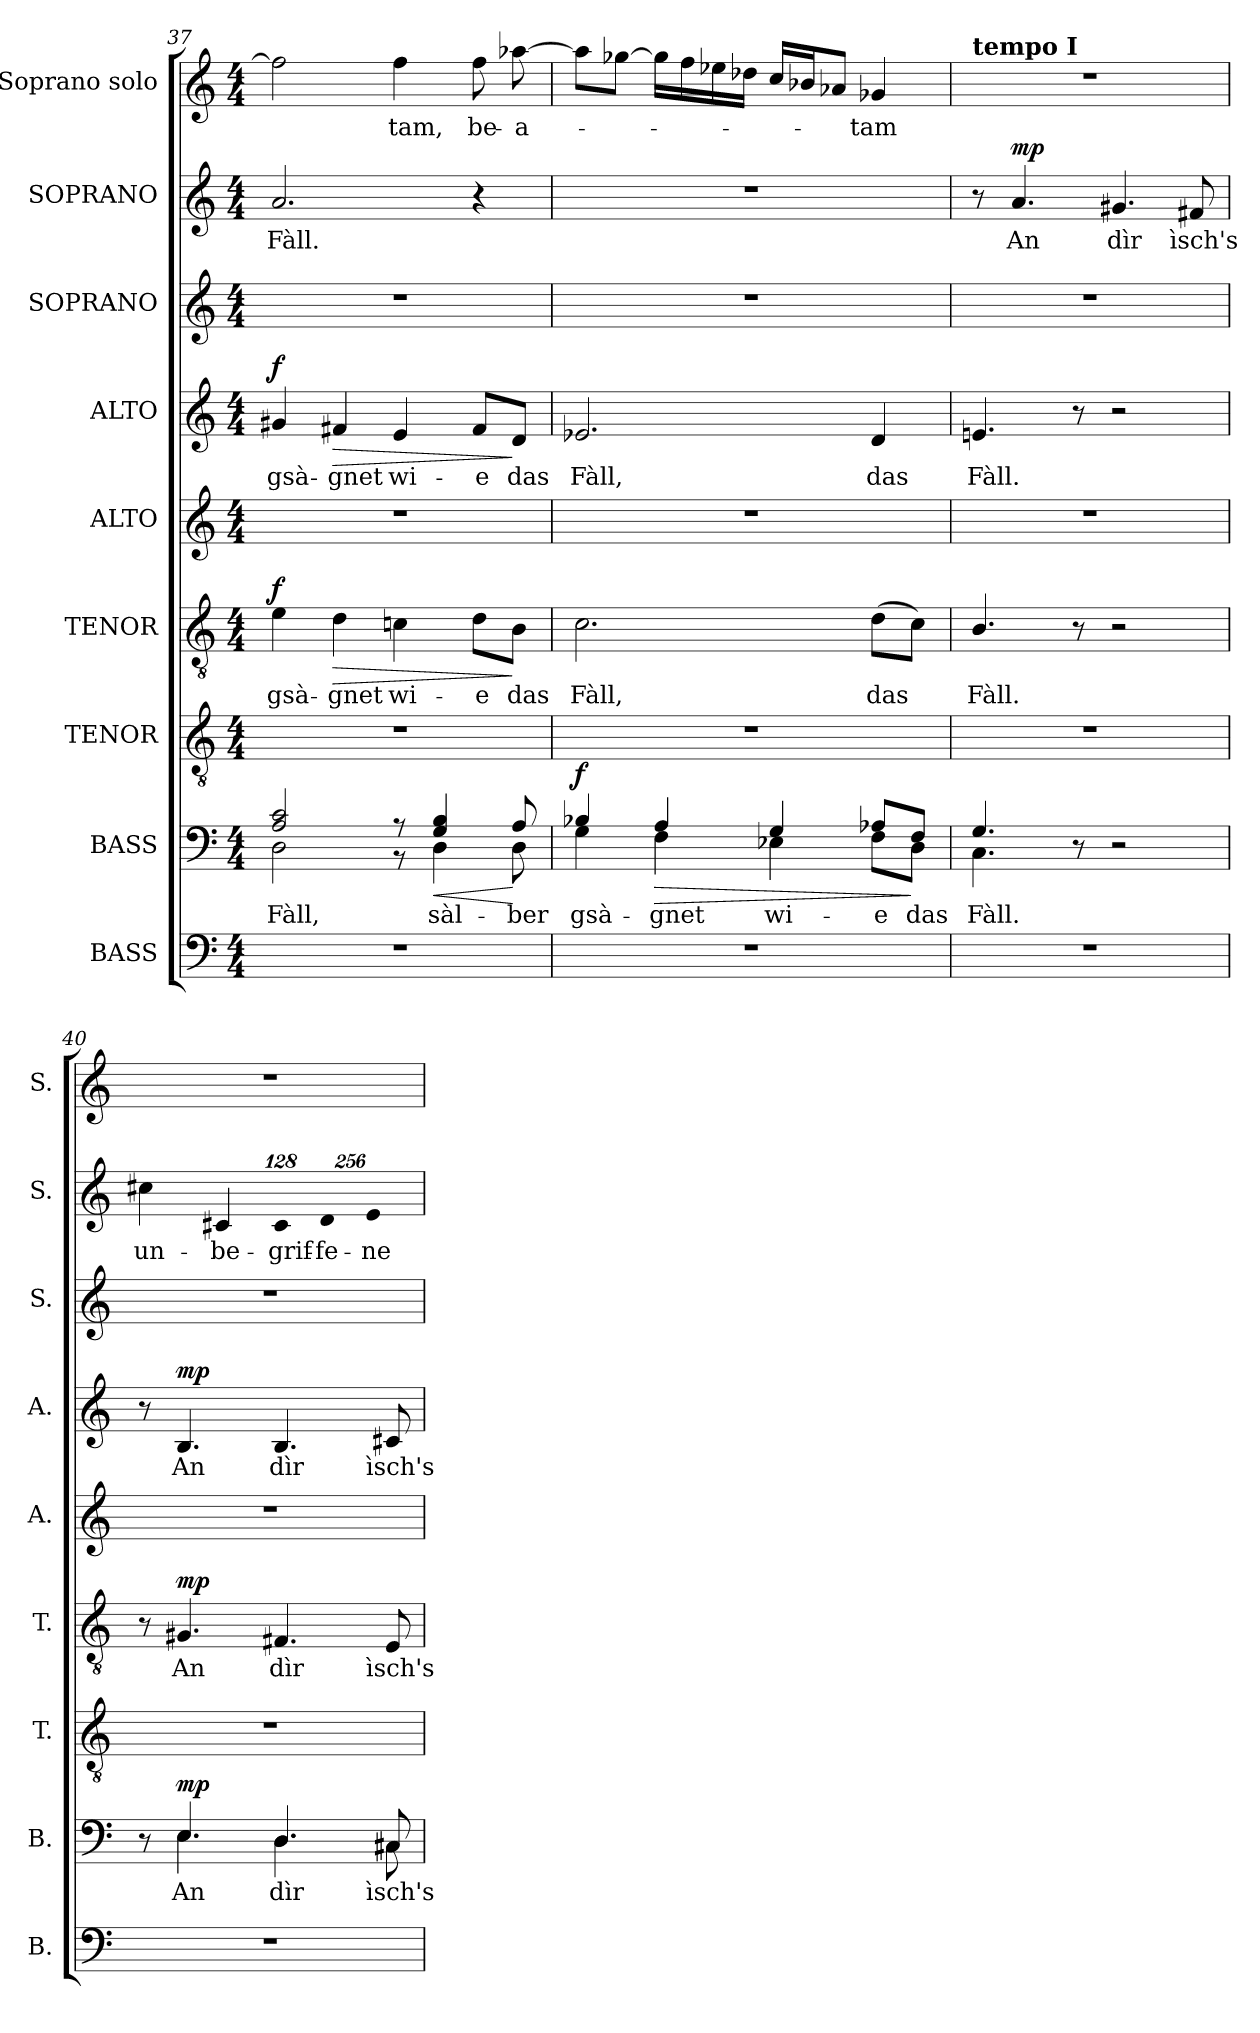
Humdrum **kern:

**kern	**kern	**text	**dynam	**kern	**kern	**text	**dynam	**kern	**kern	**text	**dynam	**kern	**kern	**text	**dynam	**kern	**text
*part9	*part8	*part8	*part8	*part7	*part6	*part6	*part6	*part5	*part4	*part4	*part4	*part3	*part2	*part2	*part2	*part1	*part1
*staff9	*staff8	*staff8	*staff8	*staff7	*staff6	*staff6	*staff6	*staff5	*staff4	*staff4	*staff4	*staff3	*staff2	*staff2	*staff2	*staff1	*staff1
*I"BASS	*I"BASS	*	*	*I"TENOR	*I"TENOR	*	*	*I"ALTO	*I"ALTO	*	*	*I"SOPRANO	*I"SOPRANO	*	*	*I"Soprano solo	*
*I'B.	*I'B.	*	*	*I'T.	*I'T.	*	*	*I'A.	*I'A.	*	*	*I'S.	*I'S.	*	*	*I'S.	*
*clefF4	*clefF4	*	*	*clefGv2	*clefGv2	*	*	*clefG2	*clefG2	*	*	*clefG2	*clefG2	*	*	*clefG2	*
*	*	*	*	*ITrd7c12	*ITrd7c12	*	*	*	*	*	*	*	*	*	*	*	*
*k[]	*k[]	*	*	*k[]	*k[]	*	*	*k[]	*k[]	*	*	*k[]	*k[]	*	*	*k[]	*
*M4/4	*M4/4	*	*	*M4/4	*M4/4	*	*	*M4/4	*M4/4	*	*	*M4/4	*M4/4	*	*	*M4/4	*
=37	=37	=37	=37	=37	=37	=37	=37	=37	=37	=37	=37	=37	=37	=37	=37	=37	=37
!	!	!LO:LY:b:color=#000000	!	!	!	!	!	!	!	!	!	!	!	!	!	!	!
*	*^	*	*	*	*	*	*	*	*	*	*	*	*	*	*	*	*
!	!	!	!	!	!	!	!LO:LY:b:color=#000000	!	!	!	!	!	!	!	!	!	!	!
!	!	!	!	!	!	!	!	!	!	!	!LO:LY:b:color=#000000	!	!	!	!	!	!	!
!	!	!	!	!	!	!	!	!	!	!	!	!	!	!	!LO:LY:b:color=#000000	!	!	!
1r	2Ai/ 2ci	2Di\	Fàll,	.	1r	4Ei\	gsà-	f	1r	4g#Xi/	gsà-	f	1r	2.ai/	Fàll.	.	2ffi\]	.
!	!	!	!	!	!	!	!LO:LY:b:color=#000000	!LO:HP:b	!	!	!	!	!	!	!	!	!	!
!	!	!	!	!	!	!	!	!	!	!	!LO:LY:b:color=#000000	!LO:HP:b	!	!	!	!	!	!
.	.	.	.	.	.	4Di\	-gnet	>	.	4f#Xi/	-gnet	>	.	.	.	.	.	.
!	!	!	!	!	!	!	!LO:LY:b:color=#000000	!	!	!	!	!	!	!	!	!	!	!
!	!	!	!	!	!	!	!	!	!	!	!LO:LY:b:color=#000000	!	!	!	!	!	!	!
!	!	!	!	!	!	!	!	!	!	!	!	!	!	!	!	!	!	!LO:LY:b:color=#000000
.	8r	8r	.	.	.	4Cni\	wi-	.	.	4ei/	wi-	.	.	.	.	.	4ffi\	-tam,
!	!	!	!LO:LY:b:color=#000000	!LO:HP:b	!	!	!	!	!	!	!	!	!	!	!	!	!	!
.	4Gi/ 4Bi	4Di\	sàl-	<	.	.	.	.	.	.	.	.	.	.	.	.	.	.
!	!	!	!	!	!	!	!LO:LY:b:color=#000000	!	!	!	!	!	!	!	!	!	!	!
!	!	!	!	!	!	!	!	!	!	!	!LO:LY:b:color=#000000	!	!	!	!	!	!	!
!	!	!	!	!	!	!	!	!	!	!	!	!	!	!	!	!	!	!LO:LY:b:color=#000000
.	.	.	.	.	.	8Di\L	-e	.	.	8f#i/L	-e	.	.	4r	.	.	8ffi\	be-
!	!	!	!LO:LY:b:color=#000000	!	!	!	!	!	!	!	!	!	!	!	!	!	!	!
!	!	!	!	!	!	!	!LO:LY:b:color=#000000	!	!	!	!	!	!	!	!	!	!	!
!	!	!	!	!	!	!	!	!	!	!	!LO:LY:b:color=#000000	!	!	!	!	!	!	!
!	!	!	!	!	!	!	!	!	!	!	!	!	!	!	!	!	!	!LO:LY:b:color=#000000
.	8Ai/	8Di\	-ber	[	.	8BBi\J	das	]	.	8di/J	das	]	.	.	.	.	[>8aa-Xi\	-a-
=38	=38	=38	=38	=38	=38	=38	=38	=38	=38	=38	=38	=38	=38	=38	=38	=38	=38	=38
!	!	!	!LO:LY:b:color=#000000	!	!	!	!	!	!	!	!	!	!	!	!	!	!	!
!	!	!	!	!	!	!	!LO:LY:b:color=#000000	!	!	!	!	!	!	!	!	!	!	!
!	!	!	!	!	!	!	!	!	!	!	!LO:LY:b:color=#000000	!	!	!	!	!	!	!
1r	4B-Xi/	4Gi\	gsà-	f	1r	2.Ci\	Fàll,	.	1r	2.e-Xi/	Fàll,	.	1r	1r	.	.	8aa-i\L]	.
.	.	.	.	.	.	.	.	.	.	.	.	.	.	.	.	.	[>8gg-Xi\J	.
!	!	!	!LO:LY:b:color=#000000	!LO:HP:b	!	!	!	!	!	!	!	!	!	!	!	!	!	!
.	4Ai/	4Fi\	-gnet	>	.	.	.	.	.	.	.	.	.	.	.	.	16gg-i\LL]	.
.	.	.	.	.	.	.	.	.	.	.	.	.	.	.	.	.	16ffi\	.
.	.	.	.	.	.	.	.	.	.	.	.	.	.	.	.	.	16ee-Xi\	.
.	.	.	.	.	.	.	.	.	.	.	.	.	.	.	.	.	16dd-Xi\JJ	.
!	!	!	!LO:LY:b:color=#000000	!	!	!	!	!	!	!	!	!	!	!	!	!	!	!
.	4Gi/	4E-Xi\	wi-	.	.	.	.	.	.	.	.	.	.	.	.	.	16cci/LL	.
.	.	.	.	.	.	.	.	.	.	.	.	.	.	.	.	.	16b-Xi/J	.
.	.	.	.	.	.	.	.	.	.	.	.	.	.	.	.	.	8a-Xi/J	.
!	!	!	!LO:LY:b:color=#000000	!	!	!	!	!	!	!	!	!	!	!	!	!	!	!
!	!	!	!	!	!	!	!LO:LY:b:color=#000000	!	!	!	!	!	!	!	!	!	!	!
!	!	!	!	!	!	!	!	!	!	!	!LO:LY:b:color=#000000	!	!	!	!	!	!	!
!	!	!	!	!	!	!	!	!	!	!	!	!	!	!	!	!	!	!LO:LY:b:color=#000000
.	8A-Xi/L	8Fi\L	-e	.	.	(8Di\L	das	.	.	4di/	das	.	.	.	.	.	4g-Xi/	-tam
!	!	!	!LO:LY:b:color=#000000	!	!	!	!	!	!	!	!	!	!	!	!	!	!	!
.	8Fi/J	8Di\J	das	]	.	8Ci\J)	.	.	.	.	.	.	.	.	.	.	.	.
=39	=39	=39	=39	=39	=39	=39	=39	=39	=39	=39	=39	=39	=39	=39	=39	=39	=39	=39
!	!	!	!LO:LY:b:color=#000000	!	!	!	!	!	!	!	!	!	!	!	!	!	!	!
!	!	!	!	!	!	!	!LO:LY:b:color=#000000	!	!	!	!	!	!	!	!	!	!	!
!	!	!	!	!	!	!	!	!	!	!	!	!	!	!	!	!	!LO:TX:a:B:t=tempo I	!
!	!	!	!	!	!	!	!	!	!	!	!LO:LY:b:color=#000000	!	!	!	!	!	!	!
1r	4.Gi/	4.Ci\	Fàll.	.	1r	4.BBi/	Fàll.	.	1r	4.eni/	Fàll.	.	1r	8r	.	.	1r	.
!	!	!	!	!	!	!	!	!	!	!	!	!	!	!	!LO:LY:b:color=#000000	!	!	!
.	.	.	.	.	.	.	.	.	.	.	.	.	.	4.ai/	An	mp	.	.
.	8r	8ryy	.	.	.	8r	.	.	.	8r	.	.	.	.	.	.	.	.
!	!	!	!	!	!	!	!	!	!	!	!	!	!	!	!LO:LY:b:color=#000000	!	!	!
.	2r	2ryy	.	.	.	2r	.	.	.	2r	.	.	.	4.g#Xi/	dìr	.	.	.
!	!	!	!	!	!	!	!	!	!	!	!	!	!	!	!LO:LY:b:color=#000000	!	!	!
.	.	.	.	.	.	.	.	.	.	.	.	.	.	8f#Xi/	ìsch's	.	.	.
!!LO:LB:g=z
=40	=40	=40	=40	=40	=40	=40	=40	=40	=40	=40	=40	=40	=40	=40	=40	=40	=40	=40
!	!	!	!	!	!	!	!	!	!	!	!	!	!	!	!LO:LY:b:color=#000000	!	!	!
1r	8r	8ryy	.	.	1r	8r	.	.	1r	8r	.	.	1r	4cc#Xi\	un-	.	1r	.
!	!	!	!LO:LY:b:color=#000000	!	!	!	!	!	!	!	!	!	!	!	!	!	!	!
!	!	!	!	!	!	!	!LO:LY:b:color=#000000	!	!	!	!	!	!	!	!	!	!	!
!	!	!	!	!	!	!	!	!	!	!	!LO:LY:b:color=#000000	!	!	!	!	!	!	!
.	4.Ei/	4.Ei\	An	mp	.	4.GG#Xi/	An	mp	.	4.Bi/	An	mp	.	.	.	.	.	.
!	!	!	!	!	!	!	!	!	!	!	!	!	!	!	!LO:LY:b:color=#000000	!	!	!
.	.	.	.	.	.	.	.	.	.	.	.	.	.	4c#Xi/	-be-	.	.	.
!	!	!	!LO:LY:b:color=#000000	!	!	!	!	!	!	!	!	!	!	!	!	!	!	!
!	!	!	!	!	!	!	!LO:LY:b:color=#000000	!	!	!	!	!	!	!	!	!	!	!
!	!	!	!	!	!	!	!	!	!	!	!LO:LY:b:color=#000000	!	!	!	!	!	!	!
*	*	*	*	*	*	*	*	*	*	*	*	*	*	*Xbrackettup	*	*	*	*
!	!	!	!	!	!	!	!	!	!	!	!	!	!	!LO:N:vis=4	!	!	!	!
!	!	!	!	!	!	!	!	!	!	!	!	!	!	!	!LO:LY:b:color=#000000	!	!	!
.	4.Di/	4.Di\	dìr	.	.	4.FF#Xi/	dìr	.	.	4.Bi/	dìr	.	.	512%85c#i/	-grif-	.	.	.
!	!	!	!	!	!	!	!	!	!	!	!	!	!	!LO:N:vis=4	!	!	!	!
!	!	!	!	!	!	!	!	!	!	!	!	!	!	!	!LO:LY:b:color=#000000	!	!	!
.	.	.	.	.	.	.	.	.	.	.	.	.	.	1024%171di/	-fe-	.	.	.
!	!	!	!	!	!	!	!	!	!	!	!	!	!	!LO:N:vis=4	!	!	!	!
!	!	!	!	!	!	!	!	!	!	!	!	!	!	!	!LO:LY:b:color=#000000	!	!	!
.	.	.	.	.	.	.	.	.	.	.	.	.	.	1024%171ei/	-ne	.	.	.
!	!	!	!LO:LY:b:color=#000000	!	!	!	!	!	!	!	!	!	!	!	!	!	!	!
!	!	!	!	!	!	!	!LO:LY:b:color=#000000	!	!	!	!	!	!	!	!	!	!	!
!	!	!	!	!	!	!	!	!	!	!	!LO:LY:b:color=#000000	!	!	!	!	!	!	!
.	8C#Xi/	8C#i\	ìsch's	.	.	8EEi/	ìsch's	.	.	8c#Xi/	ìsch's	.	.	.	.	.	.	.
*	*v	*v	*	*	*	*	*	*	*	*	*	*	*	*	*	*	*	*
=	=	=	=	=	=	=	=	=	=	=	=	=	=	=	=	=	=
*-	*-	*-	*-	*-	*-	*-	*-	*-	*-	*-	*-	*-	*-	*-	*-	*-	*-
